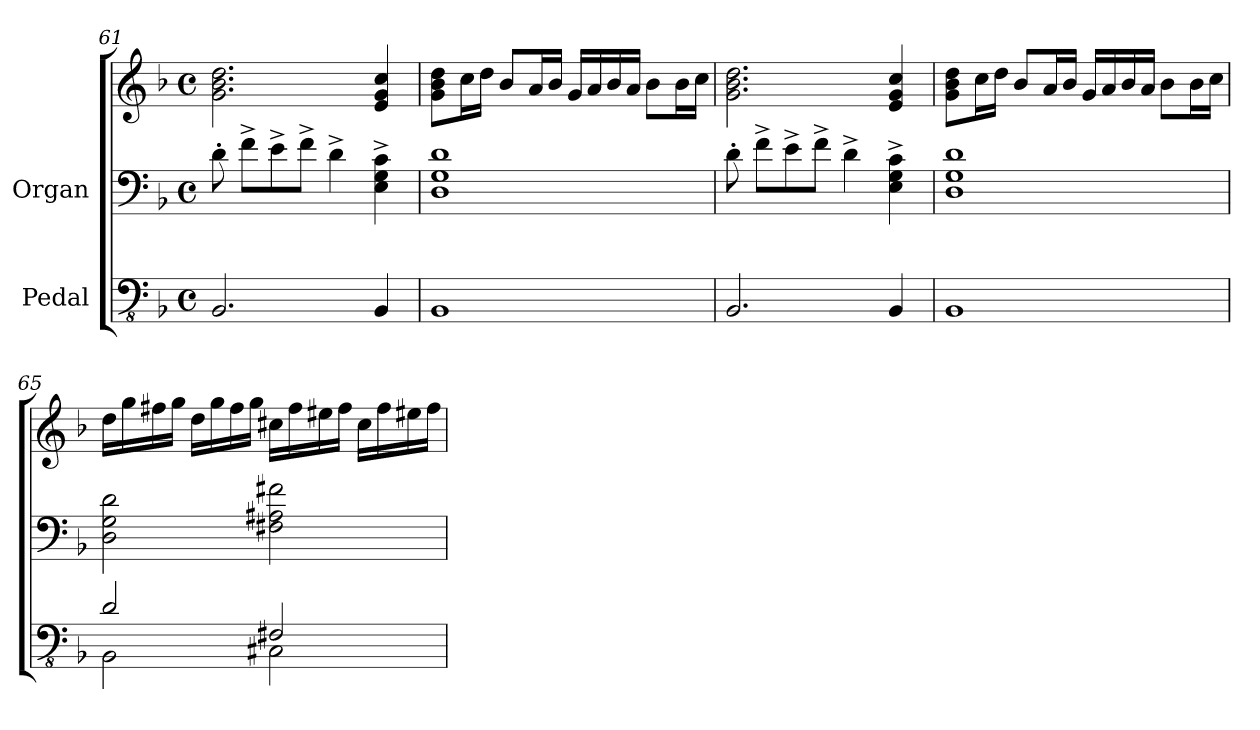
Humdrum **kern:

**kern	**kern	**kern
*part2	*part1	*part1
*staff3	*staff2	*staff1
*I"Pedal	*I"Organ	*
!!LO:LB:g=z
*clefFv4	*clefF4	*clefG2
*k[b-]	*k[b-]	*k[b-]
*M4/4	*M4/4	*M4/4
*met(c)	*met(c)	*met(c)
=61	=61	=61
2.BBB-/	8d'\	2.g\ 2.b-\ 2.dd\
.	8f^\L	.
.	8e^\	.
.	8f^\J	.
.	4d^\	.
4BBB-/	4E\^ 4G\^ 4c\^	4e/ 4g/ 4cc/
=62	=62	=62
1BBB-	1D 1G 1d	8g\ 8b-\ 8dd\L
.	.	16cc\L
.	.	16dd\JJ
.	.	8b-/L
.	.	16a/L
.	.	16b-/JJ
.	.	16g/LL
.	.	16a/
.	.	16b-/
.	.	16a/JJ
.	.	8b-\L
.	.	16b-\L
.	.	16cc\JJ
=63	=63	=63
2.BBB-/	8d'\	2.g\ 2.b-\ 2.dd\
.	8f^\L	.
.	8e^\	.
.	8f^\J	.
.	4d^\	.
4BBB-/	4E\^ 4G\^ 4c\^	4e/ 4g/ 4cc/
=64	=64	=64
1BBB-	1D 1G 1d	8g\ 8b-\ 8dd\L
.	.	16cc\L
.	.	16dd\JJ
.	.	8b-/L
.	.	16a/L
.	.	16b-/JJ
.	.	16g/LL
.	.	16a/
.	.	16b-/
.	.	16a/JJ
.	.	8b-\L
.	.	16b-\L
.	.	16cc\JJ
!!LO:PB:g=z
=65	=65	=65
*^	*	*
2BBB-\	2D/	2D\ 2G\ 2d\	16dd\LL
.	.	.	16gg\
.	.	.	16ff#X\
.	.	.	16gg\JJ
.	.	.	16dd\LL
.	.	.	16gg\
.	.	.	16ff#\
.	.	.	16gg\JJ
2CC#X\	2FF#X/	2F#X\ 2A#X\ 2f#X\	16cc#X\LL
.	.	.	16ff#\
.	.	.	16ee#X\
.	.	.	16ff#\JJ
.	.	.	16cc#\LL
.	.	.	16ff#\
.	.	.	16ee#X\
.	.	.	16ff#\JJ
*v	*v	*	*
=	=	=
*-	*-	*-
